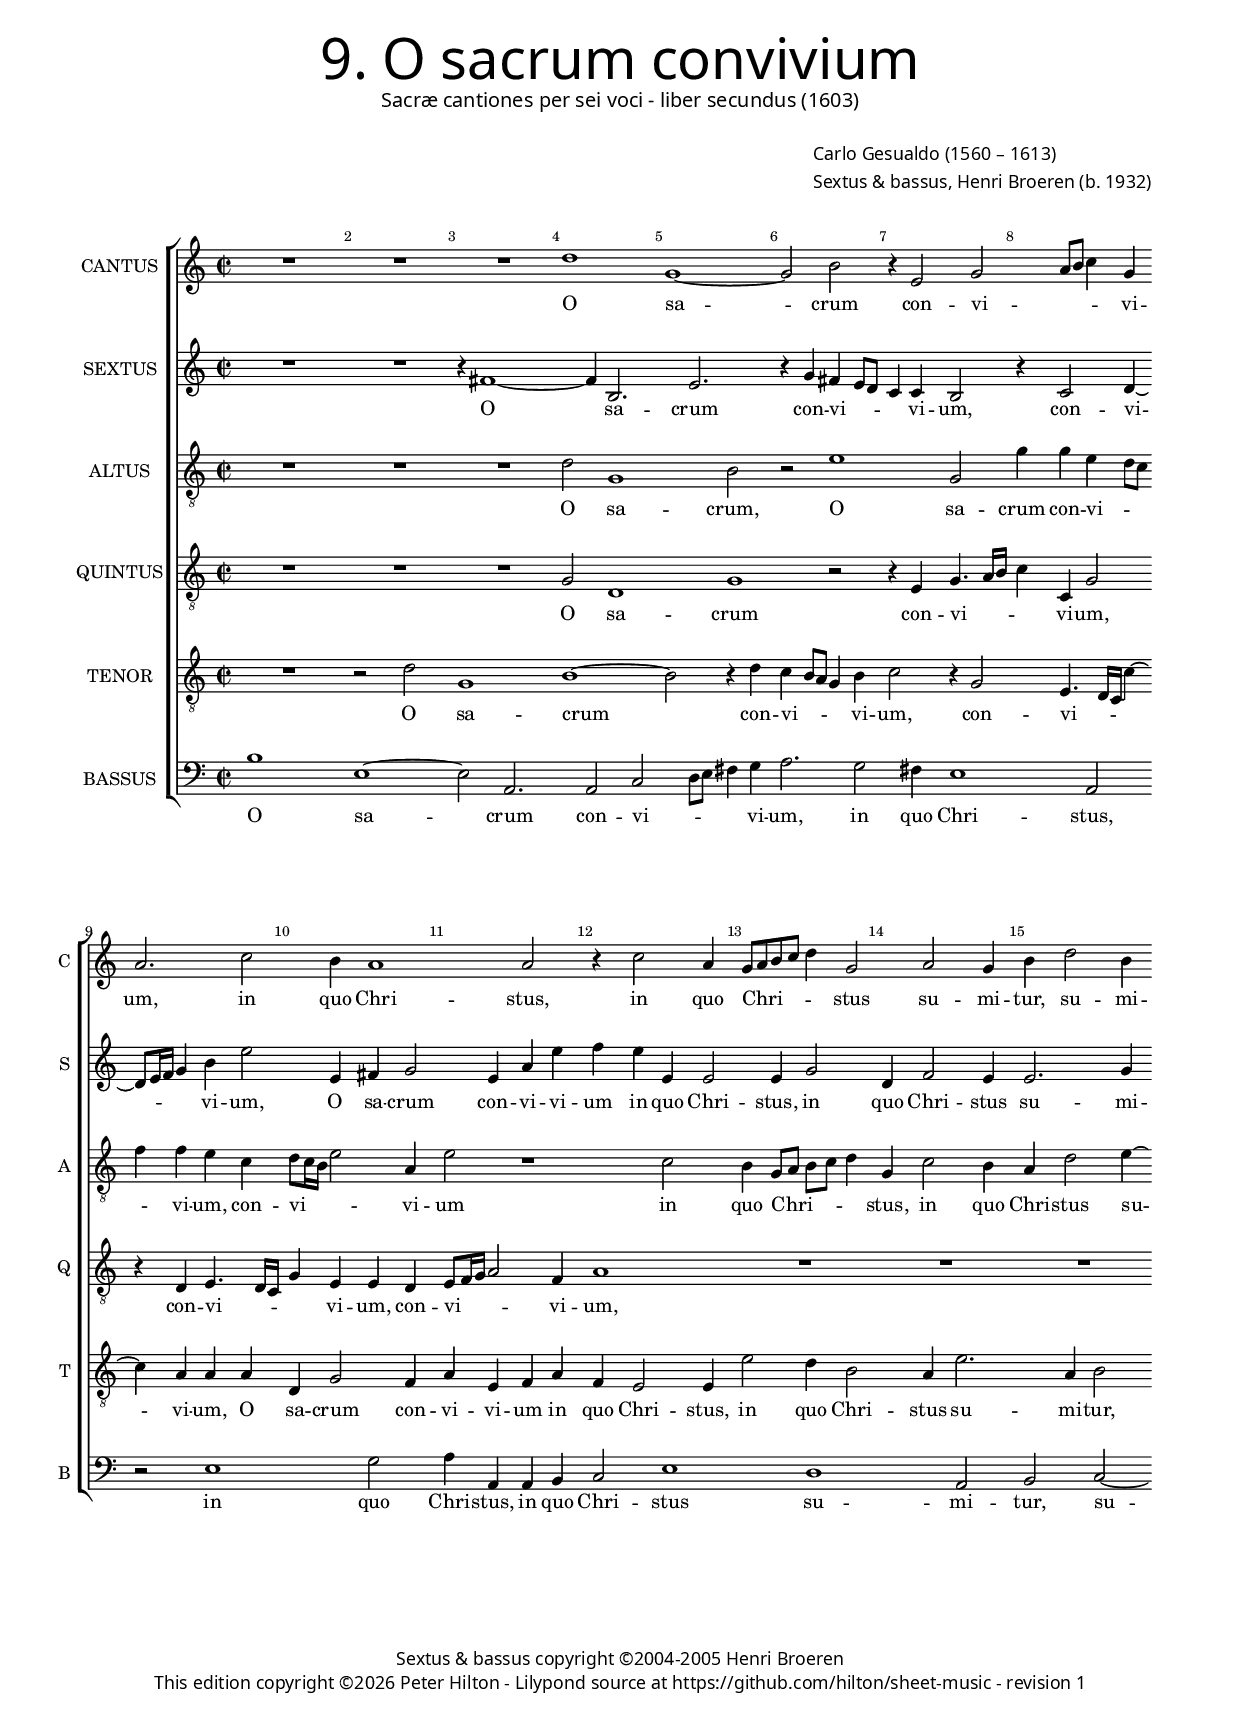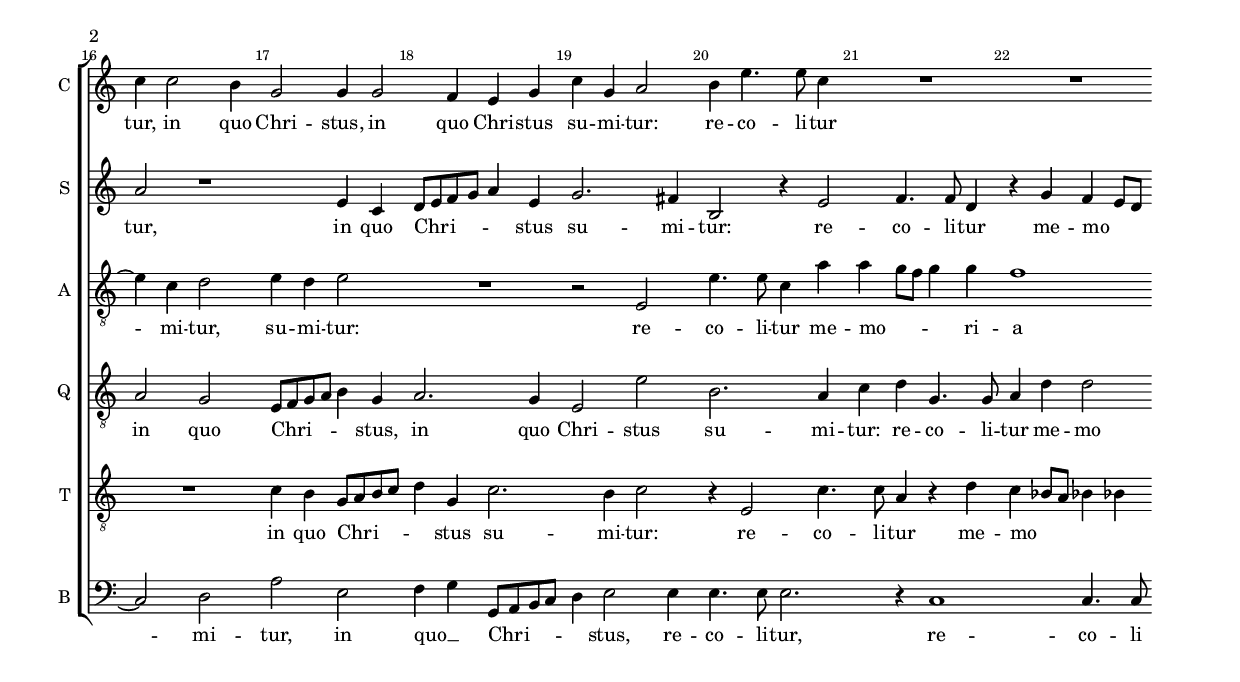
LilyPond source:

% Copyright ©2013 Peter Hilton - https://github.com/hilton

% TODO Change altus to treble clef after review.

\version "2.16.2"
revision = "1"

#(set-global-staff-size 15.5)

\paper {
	#(define fonts (make-pango-font-tree "Century Schoolbook L" "Source Sans Pro" "Luxi Mono" (/ 15.5 20)))
	annotate-spacing = ##f
	two-sided = ##t
	inner-margin = 15\mm
	outer-margin = 15\mm
	top-markup-spacing = #'( (basic-distance . 4) )
	markup-system-spacing = #'( (padding . 5) )
	system-system-spacing = #'( (basic-distance . 20) (stretchability . 100) )
  	ragged-bottom = ##f
	ragged-last-bottom = ##t
} 

year = #(strftime "©%Y" (localtime (current-time)))

\header {
	title = \markup \medium \fontsize #6 \override #'(font-name . "Source Sans Pro Light") {
		"9. O sacrum convivium"
	}
	subtitle = \markup \medium \sans {
		"Sacræ cantiones per sei voci - liber secundus (1603)"
	}
	composer = \markup \sans {
		\vspace #2
		\column {
			\line { \with-url #"http://en.wikipedia.org/wiki/Carlo_Gesualdo" "Carlo Gesualdo" (1560 – 1613) }
			\line { Sextus & bassus, \with-url #"https://twitter.com/HenriBroeren" "Henri Broeren" (b. 1932) }
		}
	}
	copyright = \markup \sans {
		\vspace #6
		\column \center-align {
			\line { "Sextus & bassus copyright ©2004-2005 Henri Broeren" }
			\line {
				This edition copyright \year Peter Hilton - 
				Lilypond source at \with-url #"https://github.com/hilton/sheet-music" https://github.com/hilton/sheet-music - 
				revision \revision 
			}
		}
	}
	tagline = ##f
}

\layout {
  	ragged-right = ##f
  	ragged-last = ##f
	\context {
		\Score
		\override BarNumber #'self-alignment-X = #CENTER
		\override BarNumber #'break-visibility = #'#(#f #t #t)
		\override BarLine #'transparent = ##t
		\remove "Metronome_mark_engraver"
		\override VerticalAxisGroup #'staff-staff-spacing = #'((basic-distance . 10) (stretchability . 100))
	}
	\context { 
		\StaffGroup
		\remove "Span_bar_engraver"	
	}
	\context { 
		\Voice 
		\override NoteHead #'style = #'baroque
		\consists "Horizontal_bracket_engraver"
%		\consists "Ambitus_engraver"
	}
}


global= { 
	\key c \major
	\tempo 2 = 45
	\time 2/2
	\set Staff.midiInstrument = "choir aahs"
	\accidentalStyle "forget"
}

showBarLine = { \once \override Score.BarLine #'transparent = ##f }
ficta = { \once \set suggestAccidentals = ##t }



cantus = \new Voice {
	\transpose c c \relative c'' {
		R1 R R d g, ~ g2 b r4 e,2 g a8 b c4 g \break
		a2. c2 b4 a1 a2 r4 c2 a4 g8 a b c d4 g,2 a g4 b d2 b4 \break
		c c2 b4 g2 g4 g2 f4 e g c g a2 b4 e4. e8 c4 R1 R \break
		
		
	}
	\addlyrics {
		O sa -- crum con -- vi -- _ _ _ vi -- 
		um, in quo Chri -- stus, in quo Chri -- _ _ _ _ stus su -- mi -- tur, su --  mi -- 
		tur, in quo Chri -- stus, in quo Chri -- stus su -- mi -- tur: re -- co -- li -- tur
	}
}

sextus = \new Voice {
	\transpose c c \relative c' {
		R1 R r4 fis1 ~ fis4 b,2. e r4 g fis e8 d c4 c b2 r4 c2 d4 ~
		d8 e16 f g4 b e2 e,4 fis g2 e4 a e' f e e, e2 e4 g2 d4 f2 e4 e2. g4
		a2 r1 e4 c d8 e f g a4 e g2. fis4 b,2 r4 e2 f4. f8 d4 r g f e8 d
		
	}
	\addlyrics {
		O sa -- crum con -- vi -- _ _ _ vi -- um, con -- vi --
		_ _ _ vi -- um, O sa -- crum con -- vi -- vi -- um in quo Chri -- stus, in quo Chri -- stus su -- mi -- 
		tur, in quo Chri -- _ _ _ _ stus su -- mi -- tur: re -- co -- li -- tur me -- mo -- _ _
		
	}
}

altus = {
	\new Voice = "altus" {
		\transpose c c \relative c' {
			\clef "treble_8"
			R1 R R d2 g,1 b2 r e1 g,2 g'4 g e d8 c
			f4 f e c d8 c16 b e2 a,4 e'2 r1 c2 b4 g8 a b c d4 g, c2 b4 a d2 e4 ~
			e c d2 e4 d e2 R1 r2 e, e'4. e8 c4 a' a g8 f g4 g f1
			
		}
	}
	\addlyrics {
		O sa -- crum, O sa -- crum con -- vi -- _ _ 
		_ vi -- um, con -- vi -- _ _ _ vi -- um in quo Chri -- _ _ _ _ stus, in quo Chri -- stus su -- 
		mi -- tur, su -- mi -- tur: re -- co -- li -- tur me -- mo -- _ _ _ ri -- a
		
	}
}

quintus = {
	\new Voice = "quintus" {
		\transpose c c \relative c' {
			\clef "treble_8"
			R1 R R g2 d1 g r2 r4 e g4. a16 b c4 c, g'2
			r4 d e4. d16 c g'4 e e d e8 f16 g a2 f4 a1 R R R
			a2 g e8 f g a b4 g a2. g4 e2 e' b2. a4 c d g,4. g8 a4 d d2
			
		}
	}
	\addlyrics {
		O sa -- crum con -- vi -- _ _ _ vi -- um, 
		con -- vi -- _ _ _ vi -- um, con -- vi -- _ _ _ vi -- um, 
		in quo Chri -- _ _ _ _ stus, in quo Chri -- stus su -- mi -- tur: re -- co -- li -- tur me -- mo --
		
	}
}

tenor = {
	\new Voice = "tenor" {
		\transpose c c \relative c' {
			\clef "treble_8"
			R1 r2 d g,1 b ~ b2 r4 d c b8 a g4 b c2 r4 g2 e4. d16 c c'4 ~
			c a a a d, g2 f4 a e f a f e2 e4 e'2 d4 b2 a4 e'2. a,4 b2
			R1 c4 b g8 a b c d4 g, c2. b4 c2 r4 e,2 c'4. c8 a4 r d c bes8 a bes4 bes
		}
	}
	\addlyrics {
		O sa -- crum con -- vi -- _ _ _ vi -- um, con -- vi -- _ _ _ 
		vi -- um, O sa -- crum con -- vi -- vi -- um in quo Chri -- stus, in quo Chri -- stus su -- mi -- tur,
		in quo Chri -- _ _ _ _ stus su -- mi -- tur: re -- co -- li -- tur me -- mo -- _ _ _ _
	
	}
}

bassus = {
	\new Voice = "bassus" {
		\transpose c c \relative c' {
			\clef "bass"
			b1 e, ~ e2 a,2. a2 c d8 e fis4 g a2. g2 fis4 e1 a,2
			r e'1 g2 a4 a, a b c2 e1 d a2 b c ~
			c d a' e f4 g g,8 a b c d4 e2 e4 e4. e8 e2. r4 c1 c4. c8
			
		}
	}
	\addlyrics {
		O sa -- crum con -- vi -- _ _ _ vi -- um, in quo Chri -- stus, 
		in quo Chri -- stus, in quo Chri -- stus su -- mi -- tur, su -- 
		mi -- tur, in quo __ _ Chri -- _ _ _ _ stus, re -- co -- li -- tur, re -- co -- li -- 
	}
}


\score {
	<<
		\new StaffGroup
	  	<< 
			\set Score.proportionalNotationDuration = #(ly:make-moment 1 8)
			\new Staff \with { instrumentName = #"CANTUS"  shortInstrumentName = #"C " } << \global \cantus >> 
			\new Staff \with { instrumentName = #"SEXTUS"  shortInstrumentName = #"S " } << \global \sextus >> 
			\new Staff \with { instrumentName = #"ALTUS"   shortInstrumentName = #"A " } << \global \altus >>
			\new Staff \with { instrumentName = #"QUINTUS" shortInstrumentName = #"Q " } << \global \quintus >>
			\new Staff \with { instrumentName = #"TENOR"   shortInstrumentName = #"T " } << \global \tenor >>
			\new Staff \with { instrumentName = #"BASSUS"  shortInstrumentName = #"B " } << \global \bassus >>
		>> 
	>>
%	\midi { }
}
